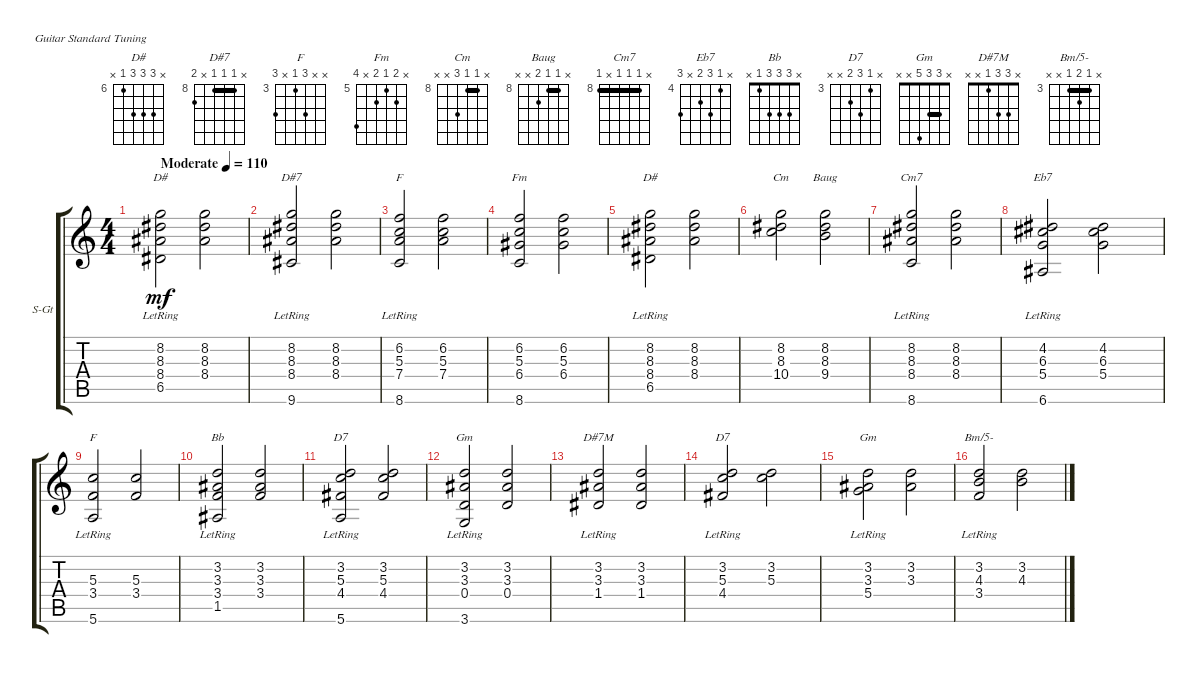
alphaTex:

\bracketExtendMode groupsimilarinstruments
\firstSystemTrackNameOrientation horizontal
\otherSystemsTrackNameOrientation horizontal
\track ("Guitare n°1" "S-Gt") {instrument acousticguitarsteel}
\staff {score tabs}
\tuning (E4 B3 G3 D3 A2 E2)
\chord ("D#" x 8 8 8 6 x) {firstfret 6}
\chord ("D#7" x 8 8 8 x 9) {firstfret 8 barre (8 8)}
\chord ("F" x 6 5 7 x 8) {firstfret 5}
\chord ("Fm" x 6 5 6 x 8) {firstfret 5}
\chord ("Cm" x 8 8 10 x x) {firstfret 8 barre 8}
\chord ("Baug" x 8 8 9 x x) {firstfret 8 barre 8}
\chord ("Cm7" x 8 8 8 x 8) {firstfret 8 barre (8 8 8)}
\chord ("Eb7" x 4 6 5 x 6) {firstfret 4}
\chord ("F" x x 5 3 x 5) {firstfret 3}
\chord ("Bb" x 3 3 3 1 x)
\chord ("D7" x 3 5 4 x 5) {firstfret 3}
\chord ("Gm" x 3 3 0 x 3) {barre 3}
\chord ("D#7M" x 3 3 1 x x)
\chord ("D7" x 3 5 4 x x) {firstfret 3}
\chord ("Gm" x 3 3 5 x x) {barre 3}
\chord ("Bm/5-" x 3 4 3 x x) {firstfret 3 barre 3}
\ts (4 4)
\beaming (8 2 2 2 2)
\tempo (110 "Moderate")
\clef g2
\ks c
(8.2 8.3 8.4 6.5{lr}).2{ch "D#" dy mf instrument acousticguitarsteel} (8.2 8.3 8.4).2 |
(8.2 8.3 8.4 9.6{lr}).2{ch "D#7"} (8.2 8.3 8.4).2 |
(6.2 5.3{lr} 7.4 8.6).2{ch "F"} (6.2 5.3 7.4).2 |
(6.2 5.3 6.4 8.6).2{ch "Fm"} (6.2 5.3 6.4).2 |
(8.2 8.3 8.4{lr} 6.5).2{ch "D#"} (8.2 8.3 8.4).2 |
(8.2 8.3 10.4).2{ch "Cm"} (8.2 8.3 9.4).2{ch "Baug"} |
(8.2 8.3{lr} 8.4 8.6).2{ch "Cm7"} (8.2 8.3 8.4).2 |
(4.2 6.3 5.4 6.6{lr}).2{ch "Eb7"} (4.2 6.3 5.4).2 |
(5.3 3.4 5.6{lr}).2{ch "F"} (5.3 3.4).2 |
(3.2 3.3 3.4 1.5{lr}).2{ch "Bb"} (3.2 3.3 3.4).2 |
(3.2 5.3 4.4 5.6{lr}).2{ch "D7"} (3.2 5.3 4.4).2 |
(3.2{lr} 3.3{lr} 0.4{lr} 3.6).2{ch "Gm"} (3.2 3.3 0.4).2 |
(3.2 3.3 1.4{lr}).2{ch "D#7M"} (3.2 3.3 1.4).2 |
(3.2 5.3 4.4{lr}).2{ch "D7"} (3.2 5.3).2 |
(3.2 3.3 5.4{lr}).2{ch "Gm"} (3.2 3.3).2 |
(3.2 4.3 3.4{lr}).2{ch "Bm/5-"} (3.2 4.3).2
